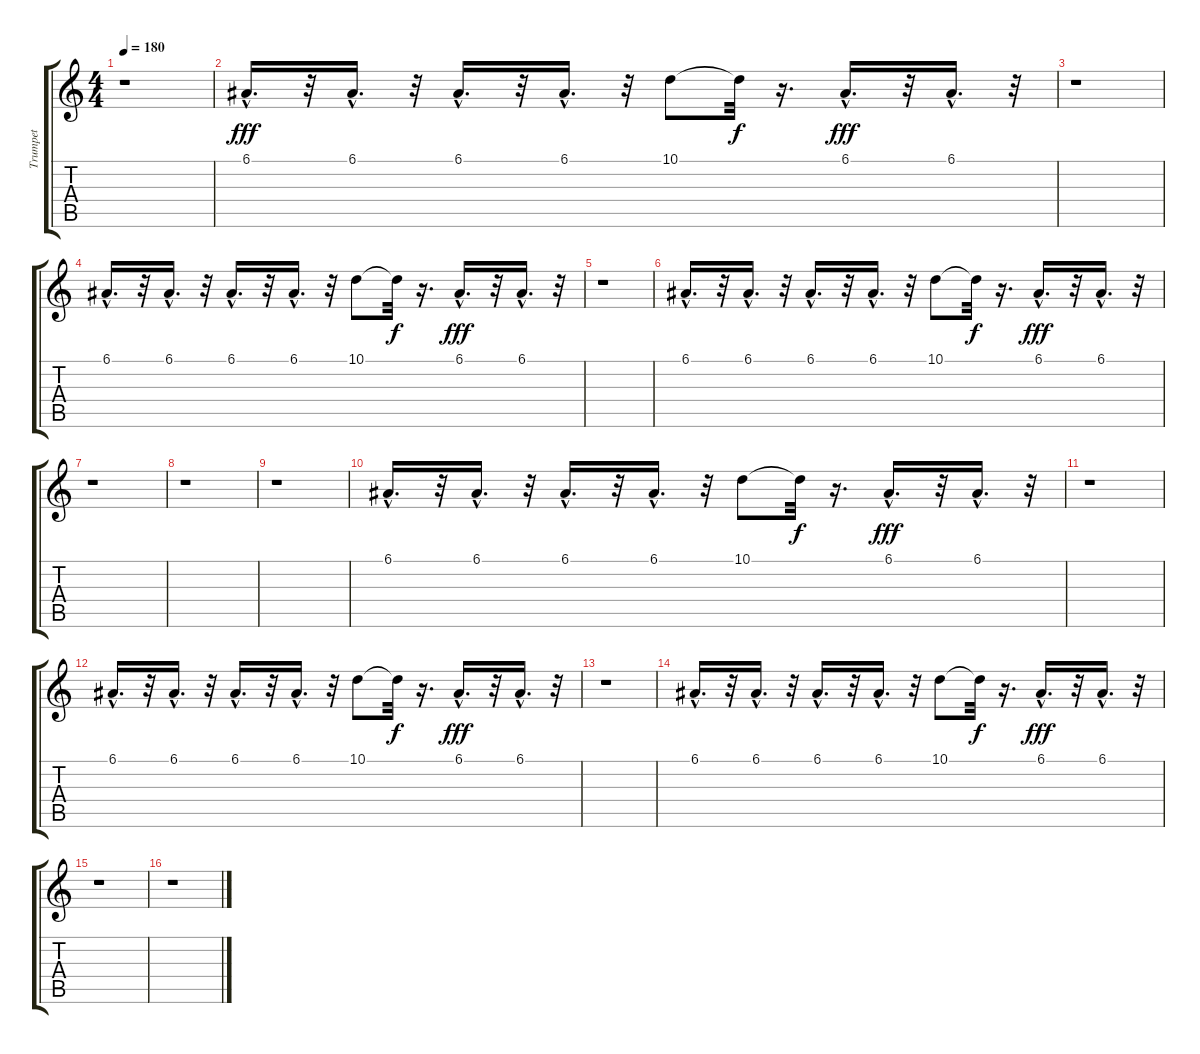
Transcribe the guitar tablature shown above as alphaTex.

\track ("Trumpet" "Trumpet") {instrument trumpet}
\staff {score tabs}
\tuning (E4 B3 G3 D3 A2 E2) {hide}
\ts (4 4)
\tempo 180
\clef g2
\ks c
r.1{dy fff} |
6.1{hac}.16{d} r.32 6.1{hac}.16{d} r.32 6.1{hac}.16{d} r.32 6.1{hac}.16{d} r.32 10.1.8 10.1{t}.32{dy f} r.16{d} 6.1{hac}.16{d dy fff} r.32 6.1{hac}.16{d} r.32 |
r.1 |
6.1{hac}.16{d} r.32 6.1{hac}.16{d} r.32 6.1{hac}.16{d} r.32 6.1{hac}.16{d} r.32 10.1.8 10.1{t}.32{dy f} r.16{d} 6.1{hac}.16{d dy fff} r.32 6.1{hac}.16{d} r.32 |
r.1 |
6.1{hac}.16{d} r.32 6.1{hac}.16{d} r.32 6.1{hac}.16{d} r.32 6.1{hac}.16{d} r.32 10.1.8 10.1{t}.32{dy f} r.16{d} 6.1{hac}.16{d dy fff} r.32 6.1{hac}.16{d} r.32 |
r.1 |
r.1 |
r.1 |
6.1{hac}.16{d} r.32 6.1{hac}.16{d} r.32 6.1{hac}.16{d} r.32 6.1{hac}.16{d} r.32 10.1.8 10.1{t}.32{dy f} r.16{d} 6.1{hac}.16{d dy fff} r.32 6.1{hac}.16{d} r.32 |
r.1 |
6.1{hac}.16{d} r.32 6.1{hac}.16{d} r.32 6.1{hac}.16{d} r.32 6.1{hac}.16{d} r.32 10.1.8 10.1{t}.32{dy f} r.16{d} 6.1{hac}.16{d dy fff} r.32 6.1{hac}.16{d} r.32 |
r.1 |
6.1{hac}.16{d} r.32 6.1{hac}.16{d} r.32 6.1{hac}.16{d} r.32 6.1{hac}.16{d} r.32 10.1.8 10.1{t}.32{dy f} r.16{d} 6.1{hac}.16{d dy fff} r.32 6.1{hac}.16{d} r.32 |
r.1 |
r.1
